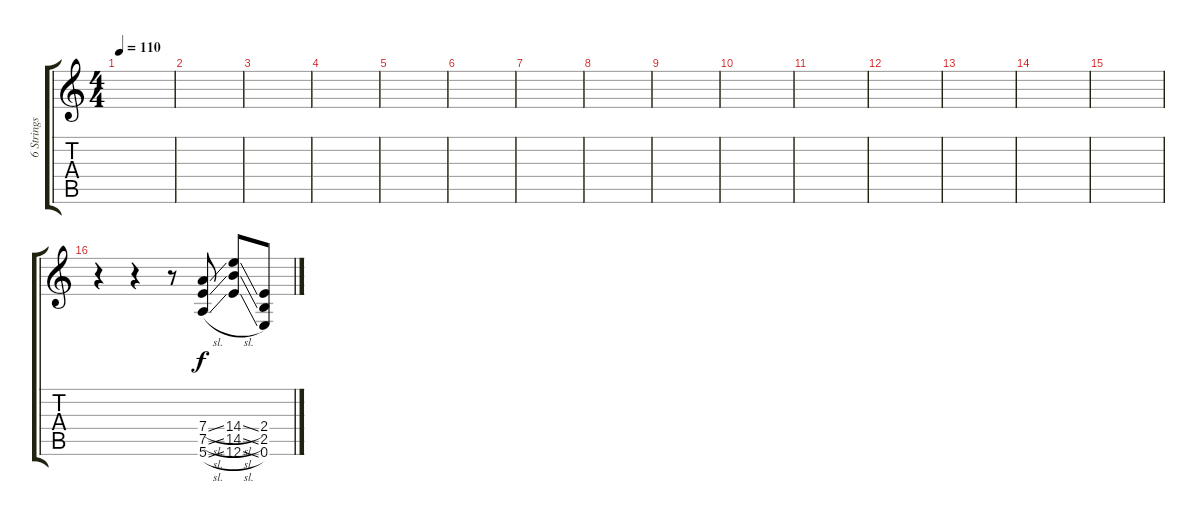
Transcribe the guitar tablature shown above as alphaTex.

\track ("6 Strings Electric Guitar " "6 Strings ") {instrument distortionguitar}
\staff {score tabs}
\tuning (E4 B3 G3 D3 A2 E2) {hide}
\ts (4 4)
\tempo 110
\clef g2
\ks c
|
|
|
|
|
|
|
|
|
|
|
|
|
|
|
r.4 r.4 r.8 (7.4{sl} 7.5{sl} 5.6{sl}).8 (14.4{sl} 14.5{sl} 12.6{sl}).8 (2.4{ss} 2.5{ss} 0.6{ss}).8
